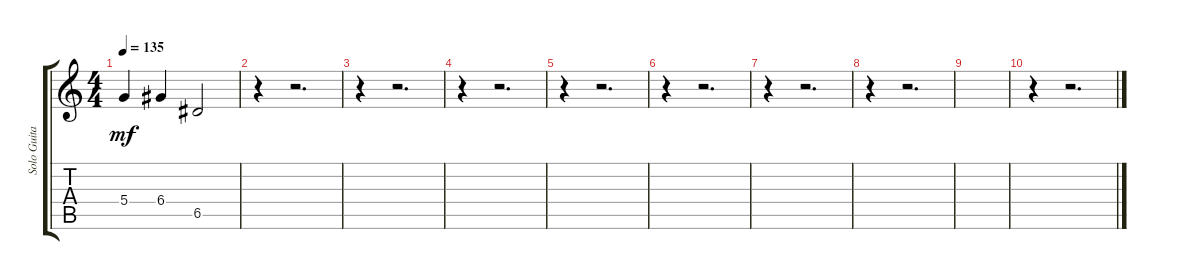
\track ("Solo Guitar" "Solo Guita") {instrument distortionguitar}
\staff {score tabs}
\tuning (E4 B3 G3 D3 A2 E2) {hide}
\ts (4 4)
\tempo 135
\clef g2
\ks c
5.4.4{dy mf} 6.4.4 6.5.2 |
r.4 r.2{d} |
r.4 r.2{d} |
r.4 r.2{d} |
r.4 r.2{d} |
r.4 r.2{d} |
r.4 r.2{d} |
r.4 r.2{d} |
|
r.4 r.2{d}
